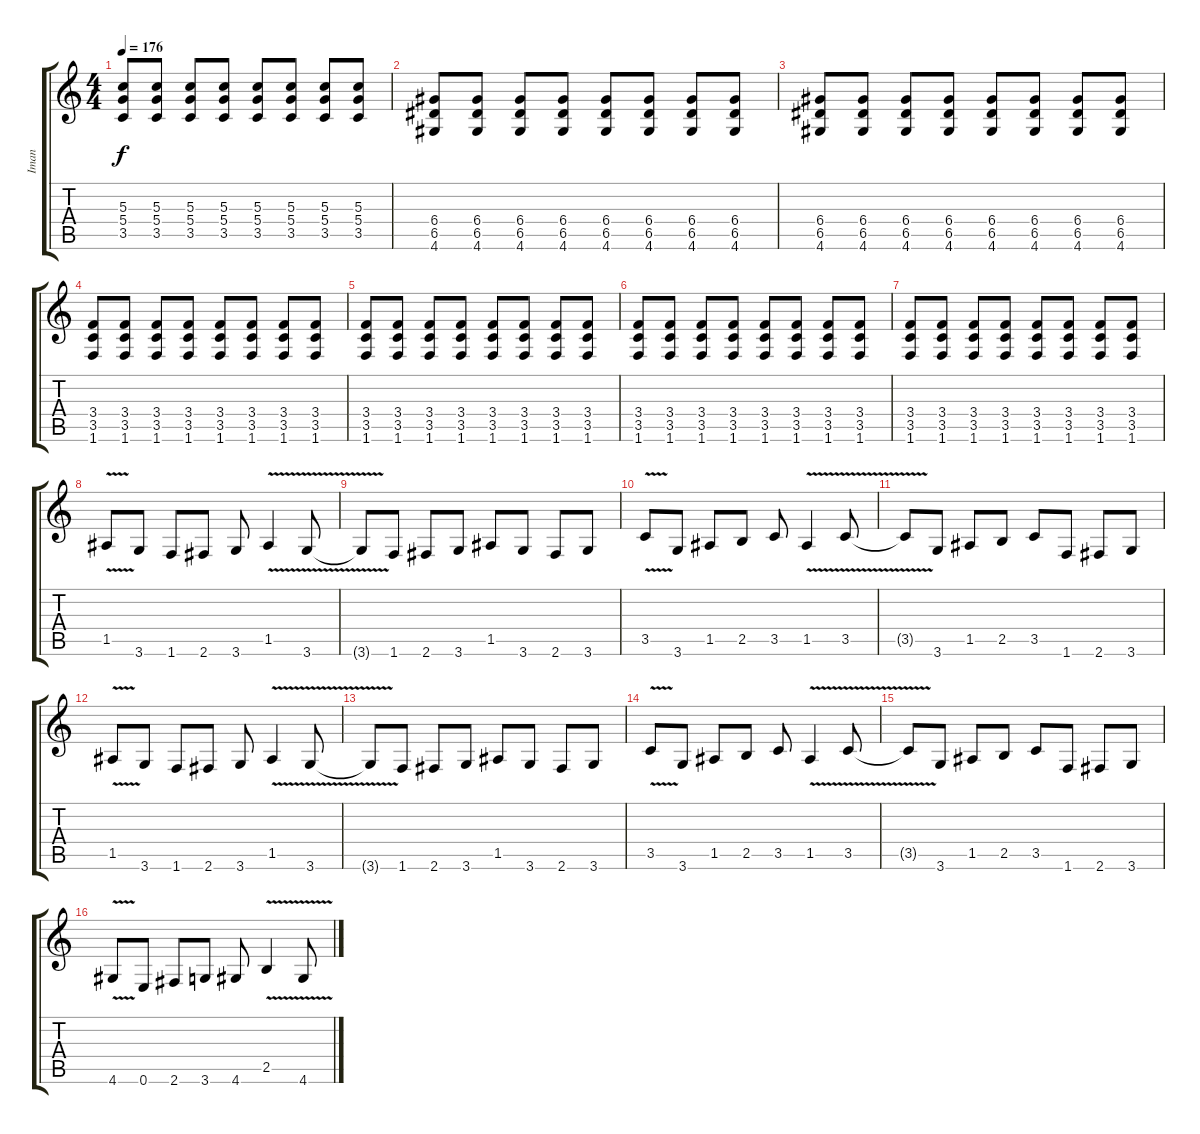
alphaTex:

\track ("Iman" "Iman") {instrument distortionguitar}
\staff {score tabs}
\tuning (E4 B3 G3 D3 A2 E2) {hide}
\ts (4 4)
\tempo 176
\clef g2
\ks c
(5.3 5.4 3.5).8{dy f} (5.3 5.4 3.5).8 (5.3 5.4 3.5).8 (5.3 5.4 3.5).8 (5.3 5.4 3.5).8 (5.3 5.4 3.5).8 (5.3 5.4 3.5).8 (5.3 5.4 3.5).8 |
(6.4 6.5 4.6).8 (6.4 6.5 4.6).8 (6.4 6.5 4.6).8 (6.4 6.5 4.6).8 (6.4 6.5 4.6).8 (6.4 6.5 4.6).8 (6.4 6.5 4.6).8 (6.4 6.5 4.6).8 |
(6.4 6.5 4.6).8 (6.4 6.5 4.6).8 (6.4 6.5 4.6).8 (6.4 6.5 4.6).8 (6.4 6.5 4.6).8 (6.4 6.5 4.6).8 (6.4 6.5 4.6).8 (6.4 6.5 4.6).8 |
(3.4 3.5 1.6).8 (3.4 3.5 1.6).8 (3.4 3.5 1.6).8 (3.4 3.5 1.6).8 (3.4 3.5 1.6).8 (3.4 3.5 1.6).8 (3.4 3.5 1.6).8 (3.4 3.5 1.6).8 |
(3.4 3.5 1.6).8 (3.4 3.5 1.6).8 (3.4 3.5 1.6).8 (3.4 3.5 1.6).8 (3.4 3.5 1.6).8 (3.4 3.5 1.6).8 (3.4 3.5 1.6).8 (3.4 3.5 1.6).8 |
(3.4 3.5 1.6).8 (3.4 3.5 1.6).8 (3.4 3.5 1.6).8 (3.4 3.5 1.6).8 (3.4 3.5 1.6).8 (3.4 3.5 1.6).8 (3.4 3.5 1.6).8 (3.4 3.5 1.6).8 |
(3.4 3.5 1.6).8 (3.4 3.5 1.6).8 (3.4 3.5 1.6).8 (3.4 3.5 1.6).8 (3.4 3.5 1.6).8 (3.4 3.5 1.6).8 (3.4 3.5 1.6).8 (3.4 3.5 1.6).8 |
1.5{v}.8 3.6.8 1.6.8 2.6.8 3.6.8 1.5{v}.4 3.6{v}.8 |
3.6{t}.8 1.6.8 2.6.8 3.6.8 1.5.8 3.6.8 2.6.8 3.6.8 |
3.5{v}.8 3.6.8 1.5.8 2.5.8 3.5.8 1.5{v}.4 3.5{v}.8 |
3.5{t}.8 3.6.8 1.5.8 2.5.8 3.5.8 1.6.8 2.6.8 3.6.8 |
1.5{v}.8 3.6.8 1.6.8 2.6.8 3.6.8 1.5{v}.4 3.6{v}.8 |
3.6{t}.8 1.6.8 2.6.8 3.6.8 1.5.8 3.6.8 2.6.8 3.6.8 |
3.5{v}.8 3.6.8 1.5.8 2.5.8 3.5.8 1.5{v}.4 3.5{v}.8 |
3.5{t}.8 3.6.8 1.5.8 2.5.8 3.5.8 1.6.8 2.6.8 3.6.8 |
4.6{v}.8 0.6.8 2.6.8 3.6.8 4.6.8 2.5{v}.4 4.6{v}.8
